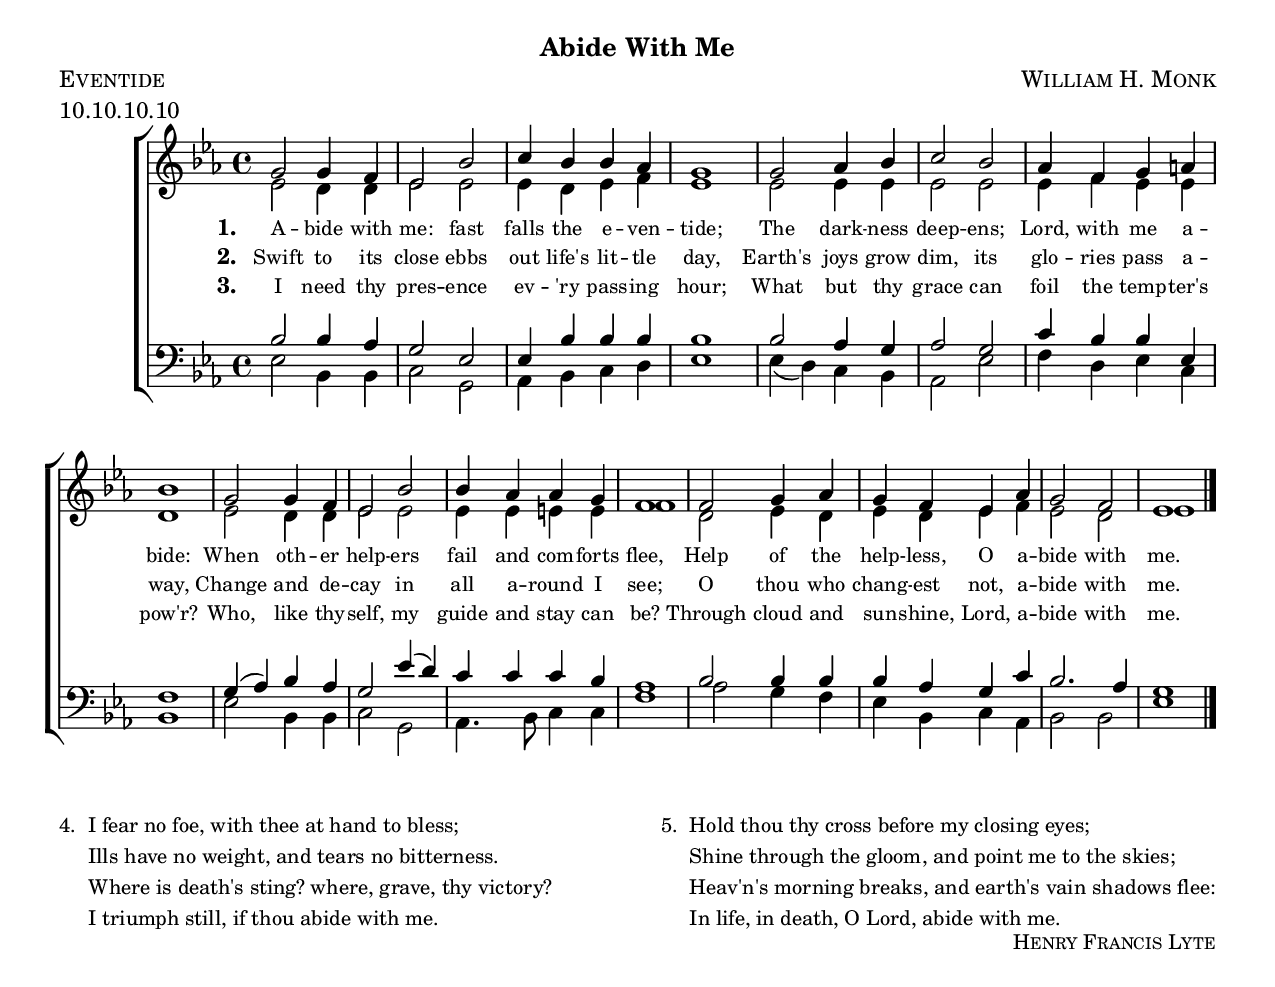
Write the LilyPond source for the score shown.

% Version: 1.2
% Last edit: March 24, 2006
% The music and words produced by this source code are believed
% to be in the public domain in the United States. The source
% code itself is covered by the Creative Commons Attribution-
% NonCommercial license, 
% http://creativecommons.org/licenses/by-nc/2.5/
% Attribution: Geoff Horton

\version "2.8.0"
\include "english.ly"

#(set-default-paper-size "letter")
#(set-global-staff-size 20)

piece = "Eventide"
title = "Abide With Me"
composer = "William H. Monk"
meter = "10.10.10.10"
poet = "Henry Francis Lyte"
arranger = ""

world = {
  \key ef \major
  \time 4/4
}

melody = \relative c'' {
  \world
  g2 g4 f | 
  ef2 bf' | 
  c4 bf bf af |
  g1 |
  g2 af4 bf |
  c2 bf |
  af4 f g a |
  bf1 |
  g2 g4 f |
  ef2 bf' | 
  bf4 af af g |
  f1 |
  f2 g4 af |
  g f ef af |
  g2 f | 
  ef1 \bar "|."
}


alto = \relative c' {
  \world
  ef2 d4 d |
  ef2 ef |
  ef4 d ef f |
  ef1 |
  ef2 ef4 ef |
  ef2 ef |
  ef4 f ef ef |
  d1 |
  ef2 d4 d | 
  ef2 ef |
  ef4 ef e e |
  f1 |
  d2 ef4 d |
  ef d ef f |
  ef2 d |
  ef1
}

tenor = \relative c' {
  \world
  bf2 bf4 af |
  g2 ef |
  ef4 bf' bf bf |
  bf1 |
  bf2 af4 g |
  af2 g |
  c4 bf bf ef, |
  f1 |
  g4( af) bf af |
  g2 ef'4( d) |
  c4 c c bf |
  af1 |
  bf2 bf4 bf |
  bf af g c |
  bf2. af4 |
  g1
}

bass = \relative c {
  \world
  ef2 bf4 bf |
  c2 g |
  af4 bf c d |
  ef1 |
  ef4( d) c bf |
  af2 ef' |
  f4 d ef c |
  bf1 |
  ef2 bf4 bf |
  c2 g |
  af4. bf8 c4 c |
  f1 |
  af2 g4 f |
  ef bf c af |
  bf2 bf |
  ef1
}

verseOne = \lyricmode {
  \set stanza = "1. "
  A -- bide with me: fast falls the e -- ven -- tide;
  The dark -- ness deep -- ens; Lord, with me a -- bide:
  When oth -- er help -- ers fail and com -- forts flee,
  Help of the help -- less, O a -- bide with me.
}

verseTwo = \lyricmode {
  \set stanza = "2. "
  Swift to its close ebbs out life's lit -- tle day,
  Earth's joys grow dim, its glo -- ries pass a -- way,
  Change and de -- cay in all a -- round I see;
  O thou who chang -- est not, a -- bide with me.
}

verseThree = \lyricmode {
  \set stanza = "3. "
  I need thy pres -- ence ev -- 'ry pass -- ing hour;
  What but thy grace can foil the temp -- ter's pow'r?
  Who, like thy -- self, my guide and stay can be?
  Through cloud and sun -- shine, Lord, a -- bide with me.
}

\markup {
  \column {
    \fill-line { \large \bold \title } % title
    \fill-line { \caps \piece               % piece
	         \caps \composer      % composer
	  }
    \fill-line { \meter          % meter
	         \arranger           % arranger
	  }
  }
}

\score {
  \context ChoirStaff <<
    \context Staff = upper <<
      \context Voice =
         sopranos { \voiceOne << \melody >> }
      \context Voice =
         altos { \voiceTwo << \alto >> }
      \context Lyrics = one \lyricsto sopranos \verseOne
      \context Lyrics = two \lyricsto sopranos \verseTwo
      \context Lyrics = three \lyricsto sopranos \verseThree
    >>
    \context Staff = men <<
      \clef bass
      \context Voice =
        tenors { \voiceOne << \tenor >> }
      \context Voice =
        basses { \voiceTwo << \bass >> }
    >>
  >>
  \layout {
    \context {
      \Score
      % **** Turns off bar numbering
      \remove "Bar_number_engraver"
    }
    \context {
      \Lyrics
      % **** Prevents lyrics from running too close together
      \override LyricSpace #'minimum-distance = #0.6
      % **** Makes the text of lyrics a little smaller
      \override LyricText #'font-size = #-1
      % **** Moves lines of lyrics closer together
      \override VerticalAxisGroup #'minimum-Y-extent = #'(-1 . 1)
    }
  }
}

\markup { 
  \small {
    \fill-line {
      \line {
	"4. "
	\column {
	  "I fear no foe, with thee at hand to bless;"
	  "Ills have no weight, and tears no bitterness."
	  "Where is death's sting? where, grave, thy victory?"
	  "I triumph still, if thou abide with me."
	}
      }
%      \hspace #3.0
      \line {
	"5. "
	\column {
	  "Hold thou thy cross before my closing eyes;"
	  "Shine through the gloom, and point me to the skies;"
	  "Heav'n's morning breaks, and earth's vain shadows flee:"
	  "In life, in death, O Lord, abide with me."
	}
      }
    }
  }
}

\markup {
  \fill-line {
    " "
    \column {
      \small \caps \poet % poet
    }
  }
}

%{
  Per _Hymnal 1940, 467
  Change log:
  3-24-06 moved to 2.8 and new formatting
%}
